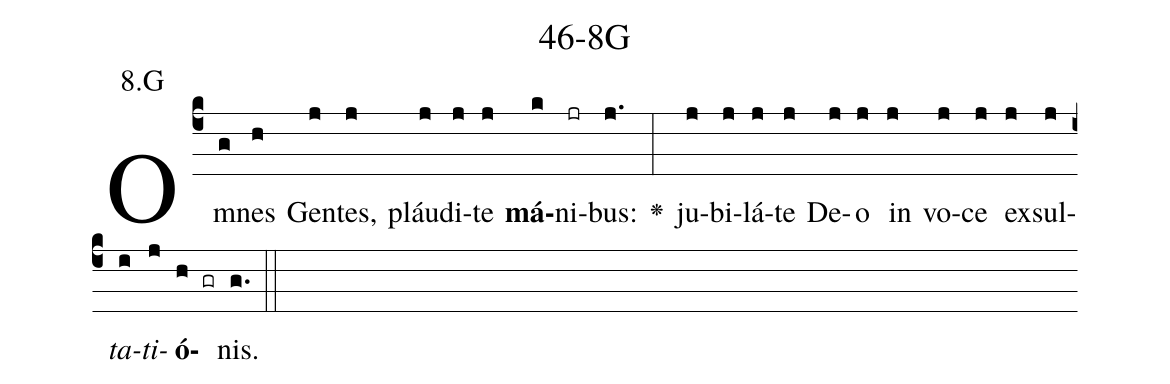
name: 46-8G;
annotation: 8.G;
%%
(c4)Om(g)nes(h) Gen(j)tes,(j) pláu(j)di(j)te(j) <b>má</b>(k)ni(jr)bus:(j.) <v>\greheightstar</v>(:) ju(j)bi(j)lá(j)te(j) De(j)o(j) in(j) vo(j)ce(j) ex(j)sul(j)<i>ta</i>(i)<i>ti</i>(j)<b>ó</b>(h gr)nis.(g.) (::)


%E(j) u(j) o(i) u(j) a(h) e.(g.) (::)
